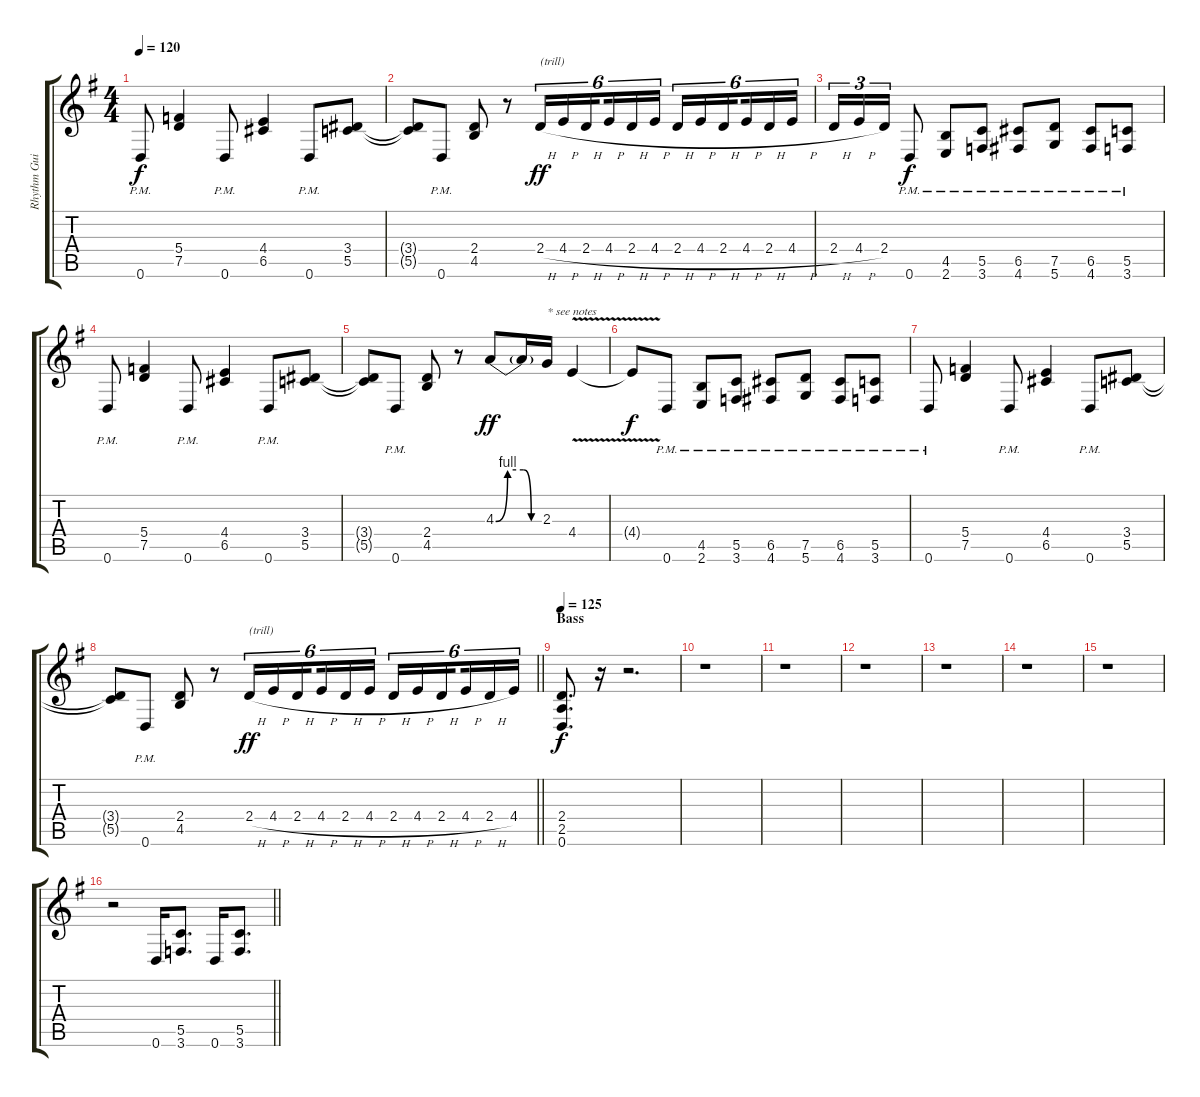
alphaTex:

\track ("Rhythm Guitar I" "Rhythm Gui") {instrument distortionguitar}
\staff {score tabs}
\tuning (D4 A3 F3 C3 G2 D2) {hide}
\ts (4 4)
\tempo 120
\clef g2
\ks eminor
0.6{pm}.8{dy f} (5.4 7.5).4 0.6{pm}.8 (4.4 6.5).4 0.6{pm}.8 (3.4 5.5).8 |
(3.4{t} 5.5{t}).8 0.6{pm}.8 (2.4 4.5).8 r.8 2.4{h}.16{tu (6 4) txt "(trill)" dy ff volume 15} 4.4{h}.16{tu (6 4)} 2.4{h}.16{tu (6 4) beam splitsecondary} 4.4{h}.16{tu (6 4)} 2.4{h}.16{tu (6 4)} 4.4{h}.16{tu (6 4)} 2.4{h}.16{tu (6 4)} 4.4{h}.16{tu (6 4)} 2.4{h}.16{tu (6 4) beam splitsecondary} 4.4{h}.16{tu (6 4)} 2.4{h}.16{tu (6 4)} 4.4{h}.16{tu (6 4)} |
2.4{h}.16{tu (3 2)} 4.4{h}.16{tu (3 2)} 2.4.16{tu (3 2)} 0.6{pm}.8{dy f volume 13} (4.5{pm} 2.6{pm}).8 (5.5{pm} 3.6{pm}).8 (6.5{pm} 4.6{pm}).8 (7.5{pm} 5.6{pm}).8 (6.5{pm} 4.6{pm}).8 (5.5{pm} 3.6{pm}).8 |
0.6{pm}.8 (5.4 7.5).4 0.6{pm}.8 (4.4 6.5).4 0.6{pm}.8 (3.4 5.5).8 |
(3.4{t} 5.5{t}).8 0.6{pm}.8 (2.4 4.5).8 r.8 4.3{be (custom 0 0 15 4 35 4 45 0 60 0)}.8{dy ff} 4.3{t}.16 2.3.16{txt "* see notes"} 4.4{v}.4 |
4.4{t}.8{dy f} 0.6{pm}.8 (4.5{pm} 2.6{pm}).8 (5.5{pm} 3.6{pm}).8 (6.5{pm} 4.6{pm}).8 (7.5{pm} 5.6{pm}).8 (6.5{pm} 4.6{pm}).8 (5.5{pm} 3.6{pm}).8 |
0.6{pm}.8 (5.4 7.5).4 0.6{pm}.8 (4.4 6.5).4 0.6{pm}.8 (3.4 5.5).8 |
\barLineRight lightlight
(3.4{t} 5.5{t}).8 0.6{pm}.8 (2.4 4.5).8 r.8 2.4{h}.16{tu (6 4) txt "(trill)" dy ff volume 15} 4.4{h}.16{tu (6 4)} 2.4{h}.16{tu (6 4) beam splitsecondary} 4.4{h}.16{tu (6 4)} 2.4{h}.16{tu (6 4)} 4.4{h}.16{tu (6 4)} 2.4{h}.16{tu (6 4)} 4.4{h}.16{tu (6 4)} 2.4{h}.16{tu (6 4) beam splitsecondary} 4.4{h}.16{tu (6 4)} 2.4{h}.16{tu (6 4)} 4.4.16{tu (6 4)} |
\section ("" "Bass")
\tempo 125
(2.4 2.5 0.6).8{d dy f volume 13} r.16 r.2{d} |
r.1 |
r.1 |
r.1 |
r.1 |
r.1 |
r.1 |
\barLineRight lightlight
r.2 0.6.16 (5.5 3.6).8{d} 0.6.16 (5.5 3.6).8{d}
